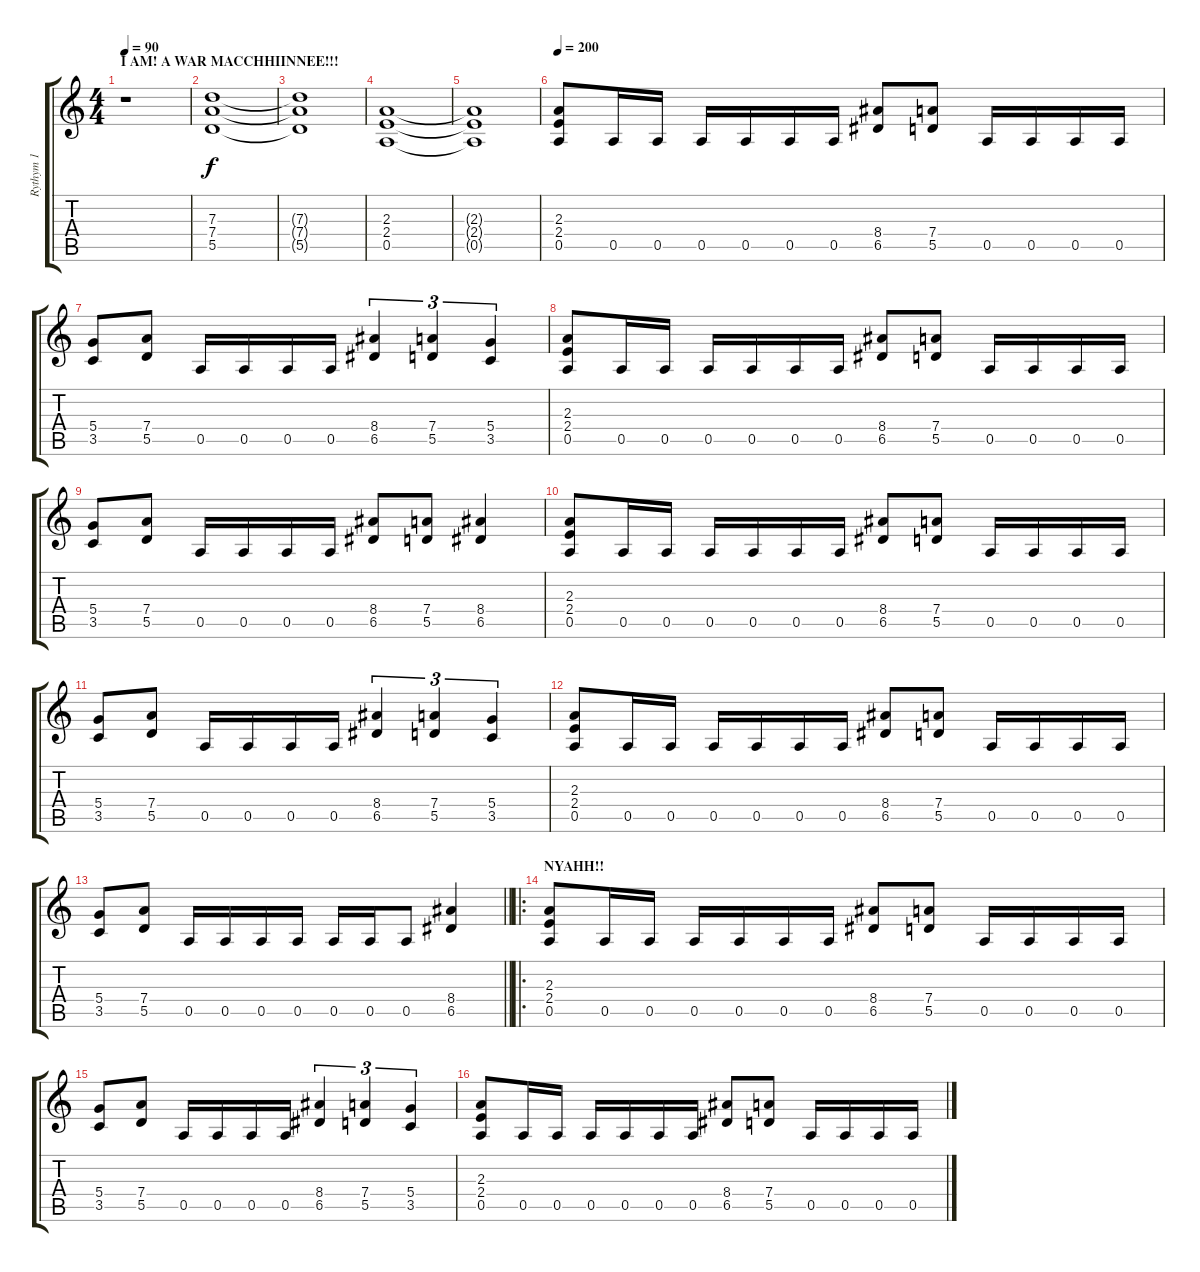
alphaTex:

\track ("Rythym 1" "Rythym 1") {instrument distortionguitar}
\staff {score tabs}
\tuning (E4 B3 G3 D3 A2 D2) {hide}
\ts (4 4)
\section ("" "I AM! A WAR MACCHHIINNEE!!!")
\tempo 90
\clef g2
\ks c
r.1{dy f instrument distortionguitar} |
(7.3 7.4 5.5).1 |
(7.3{t} 7.4{t} 5.5{t}).1 |
(2.3 2.4 0.5).1 |
(2.3{t} 2.4{t} 0.5{t}).1 |
\tempo 200
(2.3 2.4 0.5).8 0.5.16 0.5.16 0.5.16 0.5.16 0.5.16 0.5.16 (8.4 6.5).8 (7.4 5.5).8 0.5.16 0.5.16 0.5.16 0.5.16 |
(5.4 3.5).8 (7.4 5.5).8 0.5.16 0.5.16 0.5.16 0.5.16 (8.4 6.5).4{tu (3 2)} (7.4 5.5).4{tu (3 2)} (5.4 3.5).4{tu (3 2)} |
(2.3 2.4 0.5).8 0.5.16 0.5.16 0.5.16 0.5.16 0.5.16 0.5.16 (8.4 6.5).8 (7.4 5.5).8 0.5.16 0.5.16 0.5.16 0.5.16 |
(5.4 3.5).8 (7.4 5.5).8 0.5.16 0.5.16 0.5.16 0.5.16 (8.4 6.5).8 (7.4 5.5).8 (8.4 6.5).4 |
(2.3 2.4 0.5).8 0.5.16 0.5.16 0.5.16 0.5.16 0.5.16 0.5.16 (8.4 6.5).8 (7.4 5.5).8 0.5.16 0.5.16 0.5.16 0.5.16 |
(5.4 3.5).8 (7.4 5.5).8 0.5.16 0.5.16 0.5.16 0.5.16 (8.4 6.5).4{tu (3 2)} (7.4 5.5).4{tu (3 2)} (5.4 3.5).4{tu (3 2)} |
(2.3 2.4 0.5).8 0.5.16 0.5.16 0.5.16 0.5.16 0.5.16 0.5.16 (8.4 6.5).8 (7.4 5.5).8 0.5.16 0.5.16 0.5.16 0.5.16 |
\barLineRight lightlight
(5.4 3.5).8 (7.4 5.5).8 0.5.16 0.5.16 0.5.16 0.5.16 0.5.16 0.5.16 0.5.8 (8.4 6.5).4 |
\ro
\section ("" "NYAHH!!")
(2.3 2.4 0.5).8 0.5.16 0.5.16 0.5.16 0.5.16 0.5.16 0.5.16 (8.4 6.5).8 (7.4 5.5).8 0.5.16 0.5.16 0.5.16 0.5.16 |
(5.4 3.5).8 (7.4 5.5).8 0.5.16 0.5.16 0.5.16 0.5.16 (8.4 6.5).4{tu (3 2)} (7.4 5.5).4{tu (3 2)} (5.4 3.5).4{tu (3 2)} |
(2.3 2.4 0.5).8 0.5.16 0.5.16 0.5.16 0.5.16 0.5.16 0.5.16 (8.4 6.5).8 (7.4 5.5).8 0.5.16 0.5.16 0.5.16 0.5.16
